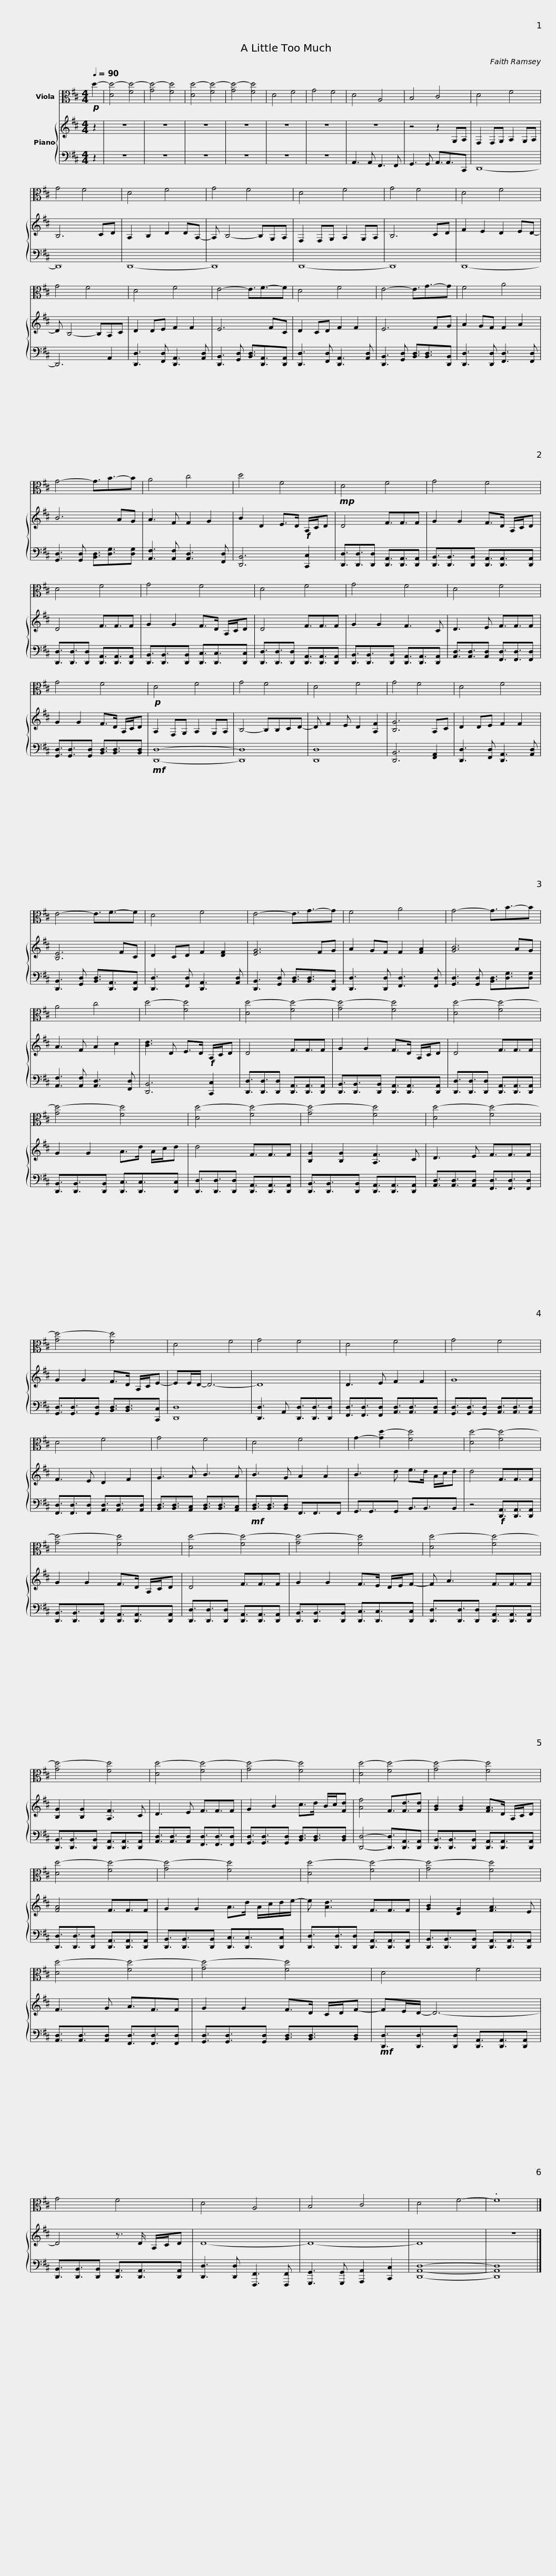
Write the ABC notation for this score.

X:1
%%score 1 { 2 | 3 }
L:1/8
Q:1/4=90
M:4/4
I:linebreak $
K:D
V:1 alto
V:2 treble
V:3 bass
V:1
!p! d2- | [Dd-]4 [Fd-]4 | [Gd-]4 [Fd]4 | [Dd-]4 [Fd-]4 | [Gd-]4 [Fd]4 | %5
 D4 F4 | G4 F4 | D4 A,4 | B,4 C4 |$ D4 F4 | %10
 G4 F4 | D4 F4 | G4 F4 | D4 F4 | G4 F4 |$ %15
 D4 F4 | G4 F4 | D4 F4 | E4- E3/2F3/2-F | D4 F4 | %20
 E4- E3/2G3/2-G |$ F4 A4 | G4- G3/2B3/2-B | A4 c4 | d4 F4 | %25
!mp! D4 F4 |$ G4 F4 | D4 F4 | G4 F4 | D4 F4 |$ %30
 G4 F4 | D4 F4 | G4 F4 |!p! D4 F4 |$ G4 F4 | %35
 D4 F4 | G4 F4 | D4 F4 | E4- E3/2F3/2-F | D4 F4 |$ %40
 E4- E3/2G3/2-G | F4 A4 | G4- G3/2B3/2-B | A4 c4 | d4- [Fd]4 |$ %45
 [Dd-]4 [Fd-]4 | [Gd-]4 [Fd]4 | [Dd-]4 [Fd-]4 | [Gd-]4 [Fd]4 |$ [Dd-]4 [Fd-]4 | %50
 [Gd-]4 [Fd]4 | [Dd-]4 [Fd-]4 | [Gd-]4 [Fd]4 | D4 F4 |$ G4 F4 | %55
 D4 F4 | G4 F4 | D4 F4 | G4 F4 |$ D4 F4 | %60
 G2- [Gd-]2 [Fd]4 | [Dd-]4 [Fd-]4 | [Gd-]4 [Fd]4 |$ [Dd-]4 [Fd-]4 | [Gd-]4 [Fd]4 | %65
 [Dd-]4 [Fd-]4 | [Gd-]4 [Fd]4 |$ [Dd-]4 [Fd-]4 | [Gd-]4 [Fd]4 | [Dd-]4 [Fd-]4 | %70
 [Gd-]4 [Fd]4 |$ [Dd-]4 [Fd-]4 | [Gd-]4 [Fd]4 | [Dd-]4 [Fd-]4 | [Gd-]4 [Fd]4 |$ %75
 [Dd-]4 [Fd-]4 | [Gd-]4 [Fd]4 | D4 F4 | G4 F4 |$ D4 A,4 | %80
 B,4 C4 | D4 F4- | .F8 |] %83
V:2
 z2 | z8 | z8 | z8 | z8 | %5
 z8 | z8 | z8 | z4 z2 G,A, |$ F,2 F,G, A,2 G,A, | %10
 B,6 CD | A,2 B,2 D2 DA,- | A, B,4- B,G,A, | F,2 F,G, A,2 G,A, | B,6 CD |$ %15
 F2 E2 D2 ED- | D B,4- B,A,C | D2 DE F2 F2 | E6 FC | D2 CD F2 F2 | %20
 E6 FG |$ A2 GF F2 A2 | B6 AG | A3 F F2 G2 | B2 D2 E>D!f! A,/C/D | %25
 D4 F3/2F3/2F |$ G2 G2 F>D A,/C/D | D4 F3/2F3/2F | G2 G2 F>D A,/C/D | D4 F3/2F3/2F |$ %30
 G2 G2 F3 C | D3 E F3/2F3/2F | G2 G2 F>D A,/C/D | A,2 F,G, A,2 G,A, |$ B,4- B,B,CD- | %35
 D F2 E D2 [A,F]2 | [B,G]6 A,C | D2 DE F2 F2 | [B,E]6 FC | D2 CD F2 [DF]2 |$ %40
 [EG]6 FG | A2 GF F2 [FA]2 | [GB]6 AG | A3 F A2 c2 | [Bd]3 D E>D!f! A,/C/D |$ %45
 D4 F3/2F3/2F | G2 G2 F>D A,/C/D | D4 F3/2F3/2F | G2 G2 A>d A/c/d |$ d4 F3/2F3/2F | %50
 [B,G]2 [B,G]2 [A,F]3 C | D3 E F3/2F3/2F | G2 G2 F>D A,/C/E- | EE/D/- D6- |$ D8 | %55
 D3 E F2 F2 | G8 | F3 E D2 F2 | G3 A B3 A |$ B3 G A2 A2 | %60
 B3 d e>d A/c/d | d4 F3/2F3/2F | G2 G2 F>D A,/C/D |$ D4 F3/2F3/2F | G2 G2 F>E D/E/F- | %65
 F A3 F3/2F3/2F | [B,G]2 [B,G]2 [A,F]3 C |$ D3 E F3/2F3/2F | G2 B2 c>d B/c/[Fd] | [Af]4 F3/2[Fd]3/2[Fd] | %70
 [GB]2 [GB]2 [FA]>D A,/C/D |$ [FA]4 F3/2F3/2F | G2 G2 A>d A/c/d/e/- | e [Ad]3 F3/2F3/2F | [GB]2 [DG]2 [FA]3 E |$ %75
 F3 G A3/2F3/2F | G2 G2 F>D C/D/F- | FE/D/- D6- | D4 z3/2 D/ A,/C/D |$ D8- | %80
 D8- | D8 | z8 |] %83
V:3
 z2 | z8 | z8 | z8 | z8 | %5
 z8 | z8 | A,,3 A,, F,,3 F,, | G,,3 G,, A,,3/2A,,3/2C,, |$ D,,8- | %10
 D,,8 | D,,8- | D,,8 | D,,8- | D,,8 |$ %15
 D,,8- | D,,6 A,,2 | [D,,D,]3 [F,,D,] [D,,A,,]3 [A,,D,] | [D,,B,,]3 [G,,D,] [B,,D,]3/2[D,,A,,]3/2[D,,A,,] | [D,,D,]3 [F,,D,] [D,,A,,]3 [A,,D,] | %20
 [D,,B,,]3 [G,,D,] [B,,D,]3/2[B,,D,]3/2[D,,B,,] |$ [D,,D,]3 [D,,D,] [F,,D,]3 [F,,D,] | [G,,D,]3 [G,,D,] [B,,D,]3/2[D,G,]3/2[D,G,] | [A,,F,]3 [A,,F,] [A,,D,]3 [F,,D,] | [D,,B,,]6 [C,,C,]2 | %25
 [D,,D,]3/2[D,,D,]3/2[D,,D,] [D,,A,,]3/2[D,,A,,]3/2[D,,A,,] |$ [D,,B,,]3/2[D,,B,,]3/2[D,,B,,] [D,,A,,]3/2[D,,A,,]3/2[D,,A,,] | [D,,D,]3/2[D,,D,]3/2[D,,D,] [D,,A,,]3/2[D,,A,,]3/2[D,,A,,] | [D,,B,,]3/2[D,,B,,]3/2[D,,B,,] [D,,C,]3/2[D,,C,]3/2[D,,C,] | [D,,D,]3/2[D,,D,]3/2[D,,D,] [D,,A,,]3/2[D,,A,,]3/2[D,,A,,] |$ %30
 [D,,B,,]3/2[D,,B,,]3/2[D,,B,,] [D,,A,,]3/2[D,,A,,]3/2[D,,A,,] | [A,,D,]3/2[A,,D,]3/2[A,,D,] [F,,D,]3/2[F,,D,]3/2[F,,D,] | [G,,D,]3/2[G,,D,]3/2[G,,D,] [B,,D,]3/2[B,,D,]3/2[B,,D,] |!mf! [D,,D,]8- |$ [D,,D,]8 | %35
 [D,,D,]8 | [D,,B,,]6 [F,,A,,]2 | [D,,D,]3 [F,,D,] [D,,A,,]3 [A,,D,] | [D,,B,,]3 [G,,D,] [B,,D,]3/2[D,,A,,]3/2[D,,A,,] | [D,,D,]3 [F,,D,] [D,,A,,]3 [A,,D,] |$ %40
 [D,,B,,]3 [G,,D,] [B,,D,]3/2[B,,D,]3/2[D,,B,,] | [D,,D,]3 [D,,D,] [F,,D,]3 [F,,D,] | [G,,D,]3 [G,,D,] [B,,D,]3/2[D,G,]3/2[D,G,] | [A,,F,]3 [A,,F,] [A,,D,]3 [F,,D,] | [D,,B,,]6 [C,,C,]2 |$ %45
 [D,,D,]3/2[D,,D,]3/2[D,,D,] [D,,A,,]3/2[D,,A,,]3/2[D,,A,,] | [D,,B,,]3/2[D,,B,,]3/2[D,,B,,] [D,,A,,]3/2[D,,A,,]3/2[D,,A,,] | [D,,D,]3/2[D,,D,]3/2[D,,D,] [D,,A,,]3/2[D,,A,,]3/2[D,,A,,] | [D,,B,,]3/2[D,,B,,]3/2[D,,B,,] [D,,C,]3/2[D,,C,]3/2[D,,C,] |$ [D,,D,]3/2[D,,D,]3/2[D,,D,] [D,,A,,]3/2[D,,A,,]3/2[D,,A,,] | %50
 [D,,B,,]3/2[D,,B,,]3/2[D,,B,,] [D,,A,,]3/2[D,,A,,]3/2[D,,A,,] | [A,,D,]3/2[A,,D,]3/2[A,,D,] [F,,D,]3/2[F,,D,]3/2[F,,D,] | [G,,D,]3/2[G,,D,]3/2[G,,D,] [B,,D,]3/2[B,,D,]3/2[C,,C,] | [D,,D,]8 |$ [D,,D,]3 A,, [D,,D,]3/2[D,,D,]3/2[D,,D,] | %55
 [F,,D,]3/2[F,,D,]3/2[F,,D,] [A,,D,]3/2[A,,D,]3/2[A,,D,] | [G,,D,]3/2[G,,D,]3/2[G,,D,] [A,,D,]3/2[A,,D,]3/2[A,,D,] | [F,,D,]3/2[F,,D,]3/2[F,,D,] [A,,D,]3/2[A,,D,]3/2[A,,D,] | [B,,D,]3/2[B,,D,]3/2[A,,C,] [B,,D,]3/2[B,,D,]3/2[A,,C,] |$!mf! [B,,D,]3/2[B,,D,]3/2[B,,D,] F,,3/2F,,3/2F,, | %60
 G,,3/2G,,3/2G,, B,,3/2B,,3/2B,, | z4!f! [D,,A,,]3/2[D,,A,,]3/2[D,,A,,] | [D,,B,,]3/2[D,,B,,]3/2[D,,B,,] [D,,A,,]3/2[D,,A,,]3/2[D,,A,,] |$ [D,,D,]3/2[D,,D,]3/2[D,,D,] [D,,A,,]3/2[D,,A,,]3/2[D,,A,,] | [D,,B,,]3/2[D,,B,,]3/2[D,,B,,] [D,,C,]3/2[D,,C,]3/2[D,,C,] | %65
 [D,,D,]3/2[D,,D,]3/2[D,,D,] [D,,A,,]3/2[D,,A,,]3/2[D,,A,,] | [D,,B,,]3/2[D,,B,,]3/2[D,,B,,] [D,,A,,]3/2[D,,A,,]3/2[D,,A,,] |$ [A,,D,]3/2[A,,D,]3/2[A,,D,] [F,,D,]3/2[F,,D,]3/2[F,,D,] | [G,,D,]3/2[G,,D,]3/2[G,,D,] [B,,D,]3/2[B,,D,]3/2[B,,D,] | [D,,D,]4- [D,,D,]3/2[D,,A,,]3/2[D,,A,,] | %70
 [D,,B,,]3/2[D,,B,,]3/2[D,,B,,] [D,,A,,]3/2[D,,A,,]3/2[D,,A,,] |$ [D,,D,]3/2[D,,D,]3/2[D,,D,] [D,,A,,]3/2[D,,A,,]3/2[D,,A,,] | [D,,B,,]3/2[D,,B,,]3/2[D,,B,,] [D,,C,]3/2[D,,C,]3/2[D,,C,] | [D,,D,]3/2[D,,D,]3/2[D,,D,] [D,,A,,]3/2[D,,A,,]3/2[D,,A,,] | [D,,B,,]3/2[D,,B,,]3/2[D,,B,,] [D,,A,,]3/2[D,,A,,]3/2[D,,A,,] |$ %75
 [A,,D,]3/2[A,,D,]3/2[A,,D,] [F,,D,]3/2[F,,D,]3/2[F,,D,] | [G,,D,]3/2[G,,D,]3/2[G,,D,] [B,,D,]3/2[B,,D,]3/2[B,,D,] |!mf! [D,,D,]3/2[D,,D,]3/2[D,,D,] [D,,A,,]3/2[D,,A,,]3/2[D,,A,,] | [D,,B,,]3/2[D,,B,,]3/2[D,,B,,] [D,,A,,]3/2[D,,A,,]3/2[D,,A,,] |$ [D,,D,]3 [D,,D,] [F,,,F,,]3 [F,,,F,,] | %80
 [G,,,G,,]3 [G,,,G,,] [A,,,A,,]2 [C,,C,]2 | [D,,A,,D,]8- | [D,,A,,D,]8 |] %83
